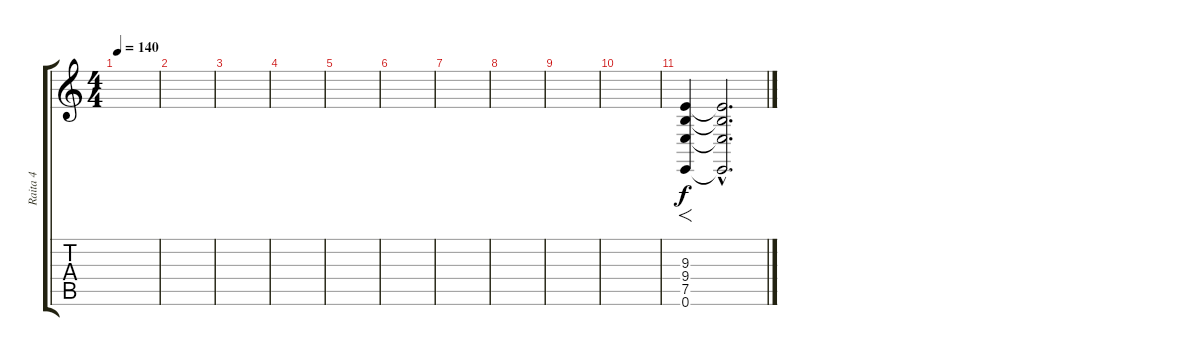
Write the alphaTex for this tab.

\track ("Raita 4" "Raita 4") {instrument gunshot}
\staff {score tabs}
\tuning (E4 B3 G3 D3 A2 E2) {hide}
\ts (4 4)
\tempo 140
\clef g2
\ks c
|
|
|
|
|
|
|
|
|
|
(9.3 9.4 7.5 0.6).4{f} (9.3{hac t} 9.4{hac t} 7.5{hac t} 0.6{hac t}).2{d}
